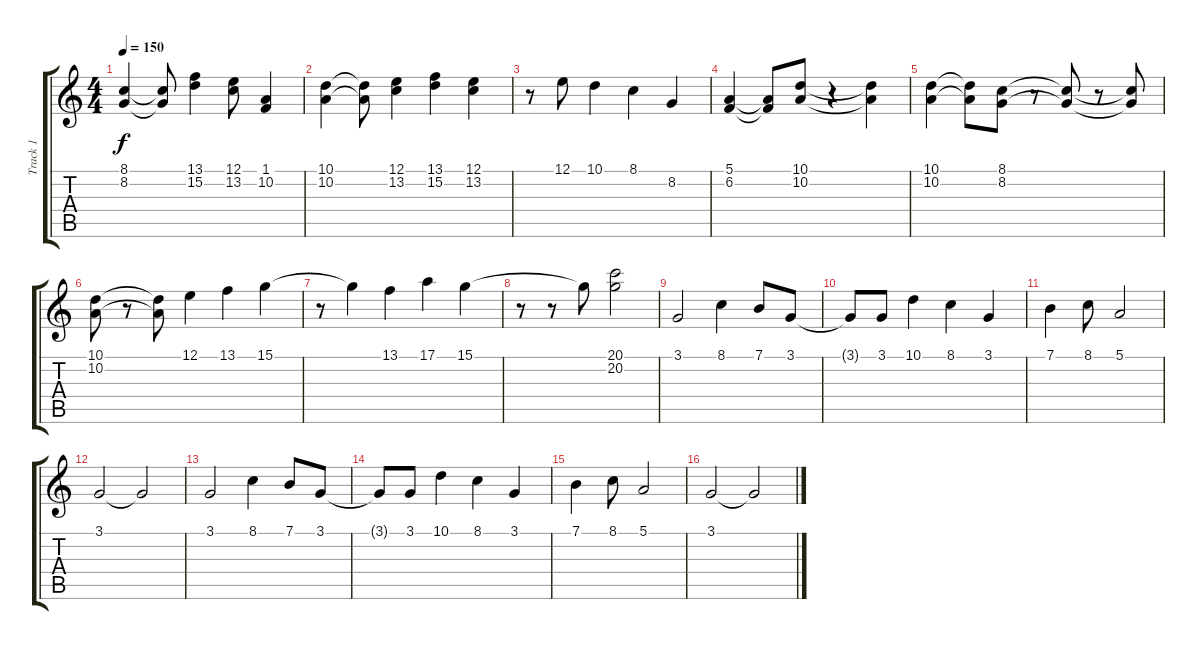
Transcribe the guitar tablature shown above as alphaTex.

\track ("Track 1" "Track 1") {instrument lead2sawtooth}
\staff {score tabs}
\tuning (E4 B3 G3 D3 A2 E2) {hide}
\ts (4 4)
\tempo 150
\clef g2
\ks c
(8.1 8.2).4{dy f} (8.1{t} 8.2{t}).8 (13.1 15.2).4 (12.1 13.2).8 (1.1 10.2).4 |
(10.1 10.2).4 (10.1{t} 10.2{t}).8 (12.1 13.2).4 (13.1 15.2).4 (12.1 13.2).4 |
r.8 12.1.8 10.1.4 8.1.4 8.2.4 |
(5.1 6.2).4 (5.1{t} 6.2{t}).8 (10.1 10.2).8 r.4 (10.1{t} 10.2{t}).4 |
(10.1 10.2).4 (10.1{t} 10.2{t}).8 (8.1 8.2).8 r.8 (8.1{t} 8.2{t}).8 r.8 (8.1{t} 8.2{t}).8 |
(10.1 10.2).8 r.8 (10.1{t} 10.2{t}).8 12.1.4 13.1.4 15.1.4 |
r.8 15.1{t}.4 13.1.4 17.1.4 15.1.4 |
r.8 r.8 15.1{t}.8 (20.1 20.2).2 |
3.1.2 8.1.4 7.1.8 3.1.8 |
3.1{t}.8 3.1.8 10.1.4 8.1.4 3.1.4 |
7.1.4 8.1.8 5.1.2 |
3.1.2 3.1{t}.2 |
3.1.2 8.1.4 7.1.8 3.1.8 |
3.1{t}.8 3.1.8 10.1.4 8.1.4 3.1.4 |
7.1.4 8.1.8 5.1.2 |
3.1.2 3.1{t}.2
